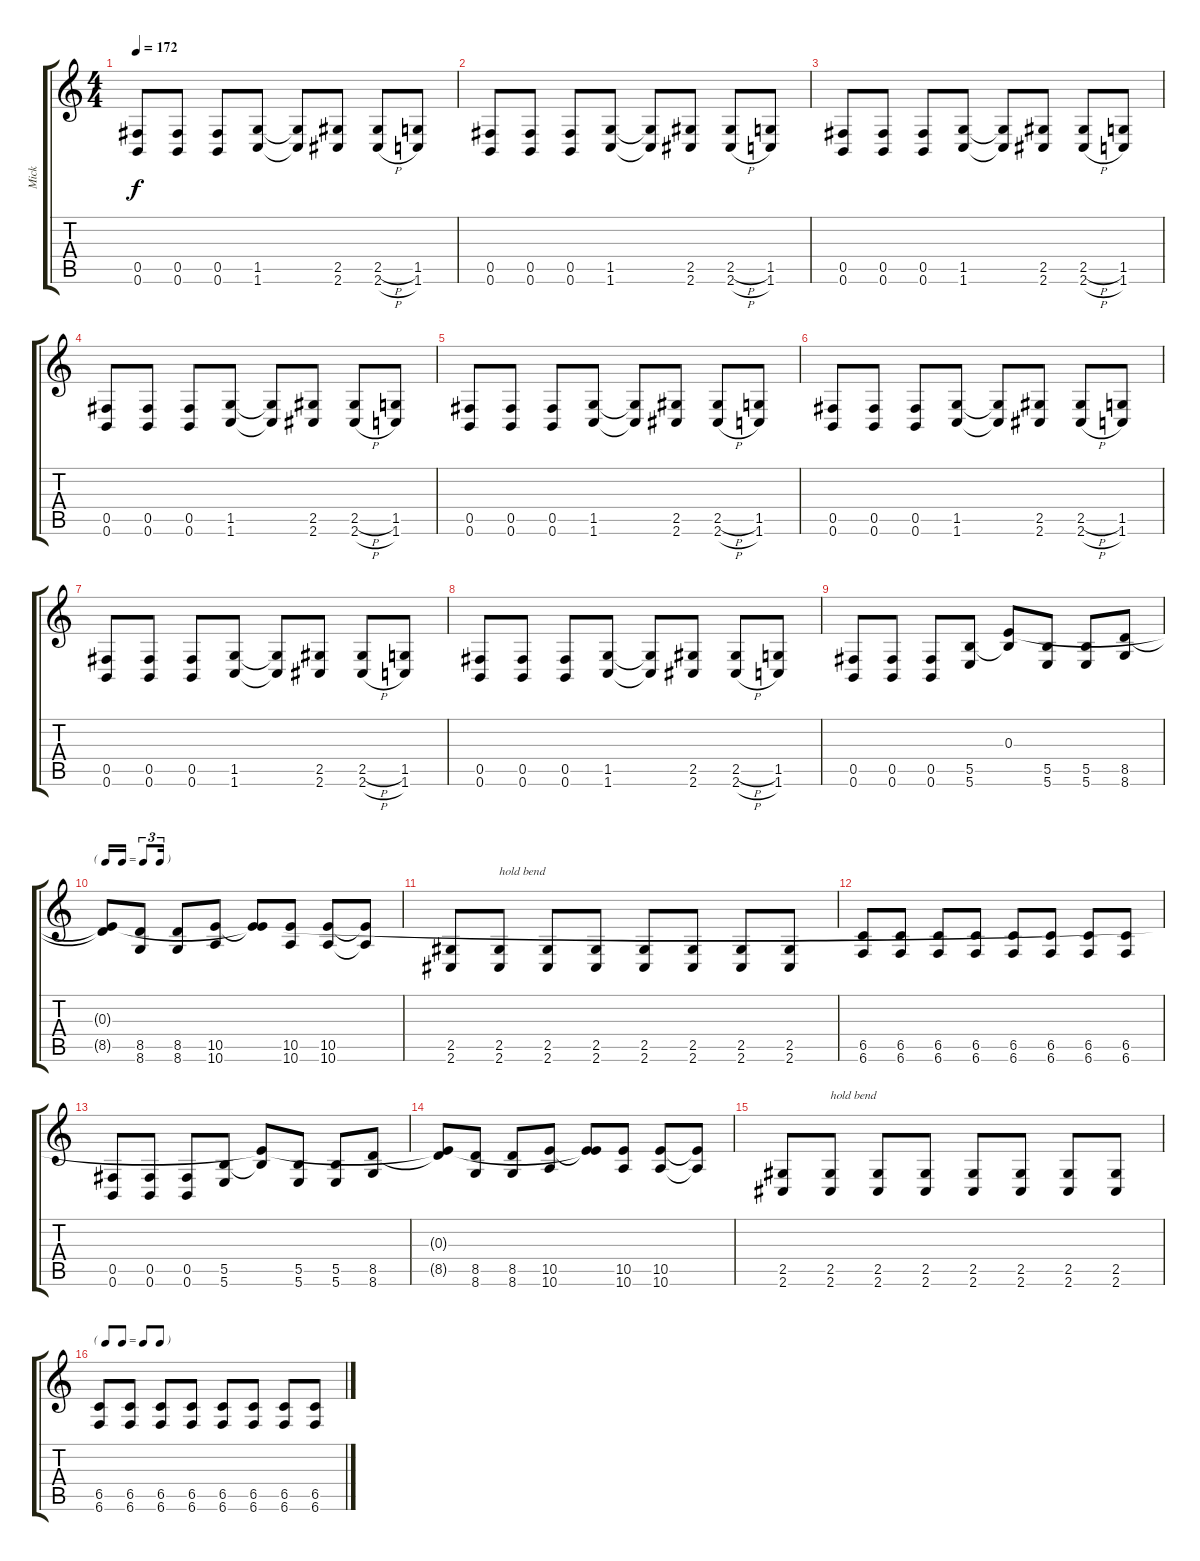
\track ("Mick" "Mick") {instrument distortionguitar}
\staff {score tabs}
\tuning (Db4 Ab3 E3 B2 Gb2 B1) {hide}
\ts (4 4)
\tempo 172
\clef g2
\ks c
(0.5 0.6).8{dy f} (0.5 0.6).8 (0.5 0.6).8 (1.5 1.6).8 (1.5{t} 1.6{t}).8 (2.5 2.6).8 (2.5{h} 2.6{h}).8 (1.5 1.6).8 |
(0.5 0.6).8 (0.5 0.6).8 (0.5 0.6).8 (1.5 1.6).8 (1.5{t} 1.6{t}).8 (2.5 2.6).8 (2.5{h} 2.6{h}).8 (1.5 1.6).8 |
(0.5 0.6).8 (0.5 0.6).8 (0.5 0.6).8 (1.5 1.6).8 (1.5{t} 1.6{t}).8 (2.5 2.6).8 (2.5{h} 2.6{h}).8 (1.5 1.6).8 |
(0.5 0.6).8 (0.5 0.6).8 (0.5 0.6).8 (1.5 1.6).8 (1.5{t} 1.6{t}).8 (2.5 2.6).8 (2.5{h} 2.6{h}).8 (1.5 1.6).8 |
(0.5 0.6).8 (0.5 0.6).8 (0.5 0.6).8 (1.5 1.6).8 (1.5{t} 1.6{t}).8 (2.5 2.6).8 (2.5{h} 2.6{h}).8 (1.5 1.6).8 |
(0.5 0.6).8 (0.5 0.6).8 (0.5 0.6).8 (1.5 1.6).8 (1.5{t} 1.6{t}).8 (2.5 2.6).8 (2.5{h} 2.6{h}).8 (1.5 1.6).8 |
(0.5 0.6).8 (0.5 0.6).8 (0.5 0.6).8 (1.5 1.6).8 (1.5{t} 1.6{t}).8 (2.5 2.6).8 (2.5{h} 2.6{h}).8 (1.5 1.6).8 |
(0.5 0.6).8 (0.5 0.6).8 (0.5 0.6).8 (1.5 1.6).8 (1.5{t} 1.6{t}).8 (2.5 2.6).8 (2.5{h} 2.6{h}).8 (1.5 1.6).8 |
(0.5 0.6).8 (0.5 0.6).8 (0.5 0.6).8 (5.5 5.6).8 (0.3 5.5{t}).8 (5.5 5.6).8 (5.5 5.6).8 (8.5 8.6).8 |
\tf triplet16th
(0.3{t} 8.5{t}).8 (8.5 8.6).8 (8.5 8.6).8 (10.5 10.6).8 (0.3{t} 10.5{t}).8 (10.5 10.6).8 (10.5 10.6).8 (10.5{t} 10.6{t}).8 |
(2.5 2.6).8 (2.5 2.6).8{txt "hold bend"} (2.5 2.6).8 (2.5 2.6).8 (2.5 2.6).8 (2.5 2.6).8 (2.5 2.6).8 (2.5 2.6).8 |
(6.5 6.6).8 (6.5 6.6).8 (6.5 6.6).8 (6.5 6.6).8 (6.5 6.6).8 (6.5 6.6).8 (6.5 6.6).8 (6.5 6.6).8 |
(0.5 0.6).8 (0.5 0.6).8 (0.5 0.6).8 (5.5 5.6).8 (0.3{t} 5.5{t}).8 (5.5 5.6).8 (5.5 5.6).8 (8.5 8.6).8 |
(0.3{t} 8.5{t}).8 (8.5 8.6).8 (8.5 8.6).8 (10.5 10.6).8 (0.3{t} 10.5{t}).8 (10.5 10.6).8 (10.5 10.6).8 (10.5{t} 10.6{t}).8 |
(2.5 2.6).8 (2.5 2.6).8{txt "hold bend"} (2.5 2.6).8 (2.5 2.6).8 (2.5 2.6).8 (2.5 2.6).8 (2.5 2.6).8 (2.5 2.6).8 |
\tf none
(6.5 6.6).8 (6.5 6.6).8 (6.5 6.6).8 (6.5 6.6).8 (6.5 6.6).8 (6.5 6.6).8 (6.5 6.6).8 (6.5 6.6).8
